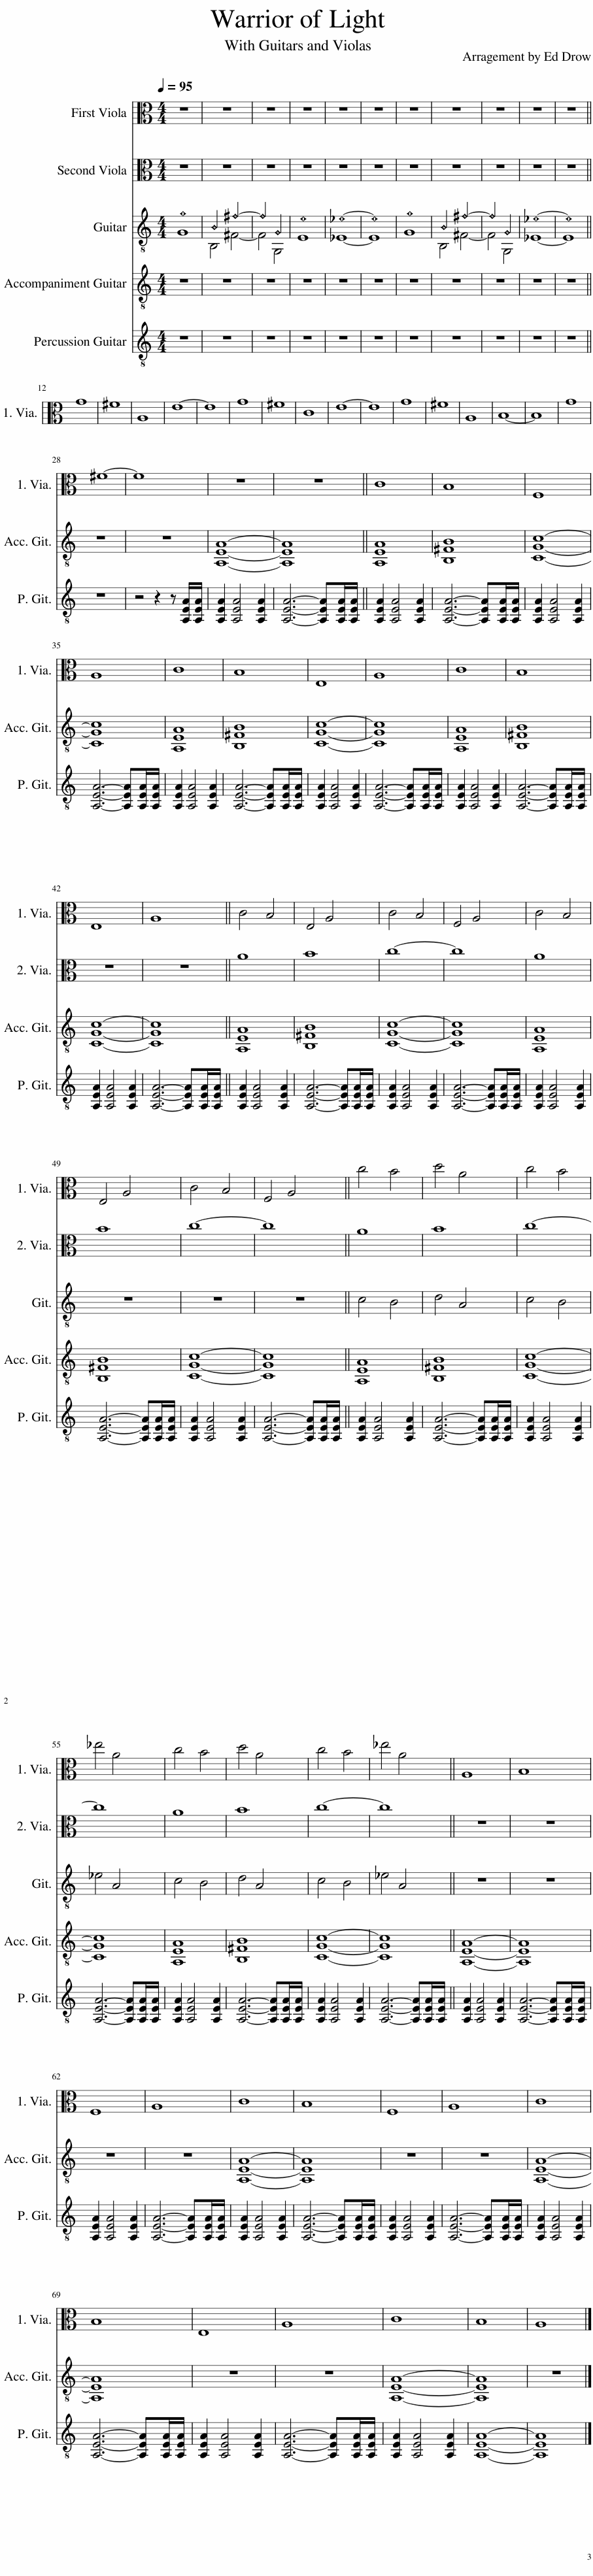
X:1
%%score 1 2 ( 3 4 ) 5 6 7 8 9
L:1/8
Q:1/4=95
M:4/4
I:linebreak $
K:C
V:1 alto
V:2 alto
V:3 treble-8
V:4 treble-8
V:5 treble-8
V:6 treble-8
V:7 perc stafflines=1
K:none
V:8 treble-8
V:9 treble-8
V:1
 z8 | z8 | z8 | z8 | z8 | %5
 z8 | z8 | z8 | z8 | z8 | %10
 z8 ||$ G8 | ^F8 | A,8 | E8- | %15
 E8 | G8 | ^F8 | C8 | E8- | %20
 E8 | G8 | ^F8 | A,8 | B,8- | %25
 B,8 | G8 |$ ^F8- | F8 | z8 | %30
 z8 || C8 | B,8 | F,8 |$ A,8 | %35
 C8 | B,8 | E,8 | A,8 | C8 | %40
 B,8 |$ E,8 | A,8 || C4 B,4 | E,4 A,4 | %45
 C4 B,4 | F,4 A,4 | C4 B,4 |$ E,4 A,4 | C4 B,4 | %50
 F,4 A,4 || c4 B4 | d4 A4 | c4 B4 |$ _e4 A4 | %55
 c4 B4 | d4 A4 | c4 B4 | _e4 A4 || A,8 | %60
 B,8 |$ F,8 | A,8 | C8 | B,8 | %65
 F,8 | A,8 | C8 |$ B,8 | E,8 | %70
 A,8 | C8 | B,8 | A,8 |] %74
V:2
 z8 | z8 | z8 | z8 | z8 | %5
 z8 | z8 | z8 | z8 | z8 | %10
 z8 ||$ z8 | z8 | z8 | z8 | %15
 z8 | z8 | z8 | z8 | z8 | %20
 z8 | z8 | z8 | z8 | z8 | %25
 z8 | z8 |$ z8 | z8 | z8 | %30
 z8 || z8 | z8 | z8 |$ z8 | %35
 z8 | z8 | z8 | z8 | z8 | %40
 z8 |$ z8 | z8 || A8 | B8 | %45
 c8- | c8 | A8 |$ B8 | c8- | %50
 c8 || A8 | B8 | c8- |$ c8 | %55
 A8 | B8 | c8- | c8 || z8 | %60
 z8 |$ z8 | z8 | z8 | z8 | %65
 z8 | z8 | z8 |$ z8 | z8 | %70
 z8 | z8 | z8 | z8 |] %74
V:3
 g8 | B4 ^f4- | f4 G4 | e8 | _e8- | %5
 e8 | g8 | B4 ^f4- | f4 G4 | _e8- | %10
 e8 ||$ z8 | z8 | z8 | z8 | %15
 z8 | z8 | z8 | z8 | z8 | %20
 z8 | z8 | z8 | z8 | z8 | %25
 z8 | z8 |$ z8 | z8 | z8 | %30
 z8 || z8 | z8 | z8 |$ z8 | %35
 z8 | z8 | z8 | z8 | z8 | %40
 z8 |$ z8 | z8 || z8 | z8 | %45
 z8 | z8 | z8 |$ z8 | z8 | %50
 z8 || c4 B4 | d4 A4 | c4 B4 |$ _e4 A4 | %55
 c4 B4 | d4 A4 | c4 B4 | _e4 A4 || z8 | %60
 z8 |$ z8 | z8 | z8 | z8 | %65
 z8 | z8 | z8 |$ z8 | z8 | %70
 z8 | z8 | z8 | z8 |] %74
V:4
 G8 | B,4 ^F4- | F4 G,4 | E8 | _E8- | %5
 E8 | G8 | B,4 ^F4- | F4 G,4 | _E8- | %10
 E8 ||$ x8 | x8 | x8 | x8 | %15
 x8 | x8 | x8 | x8 | x8 | %20
 x8 | x8 | x8 | x8 | x8 | %25
 x8 | x8 |$ x8 | x8 | x8 | %30
 x8 || x8 | x8 | x8 |$ x8 | %35
 x8 | x8 | x8 | x8 | x8 | %40
 x8 |$ x8 | x8 || x8 | x8 | %45
 x8 | x8 | x8 |$ x8 | x8 | %50
 x8 || x8 | x8 | x8 |$ x8 | %55
 x8 | x8 | x8 | x8 || x8 | %60
 x8 |$ x8 | x8 | x8 | x8 | %65
 x8 | x8 | x8 |$ x8 | x8 | %70
 x8 | x8 | x8 | x8 |] %74
V:5
 z8 | z8 | z8 | z8 | z8 | %5
 z8 | z8 | z8 | z8 | z8 | %10
 z8 ||$ z8 | z8 | z8 | z8 | %15
 z8 | z8 | z8 | z8 | z8 | %20
 z8 | z8 | z8 | z8 | z8 | %25
 z8 | z8 |$ z8 | z8 | [A,EA]8- | %30
 [A,EA]8 || [A,EA]8 | [B,^FB]8 | [CGc]8- |$ [CGc]8 | %35
 [A,EA]8 | [B,^FB]8 | [CGc]8- | [CGc]8 | [A,EA]8 | %40
 [B,^FB]8 |$ [CGc]8- | [CGc]8 || [A,EA]8 | [B,^FB]8 | %45
 [CGc]8- | [CGc]8 | [A,EA]8 |$ [B,^FB]8 | [CGc]8- | %50
 [CGc]8 || [A,EA]8 | [B,^FB]8 | [CGc]8- |$ [CGc]8 | %55
 [A,EA]8 | [B,^FB]8 | [CGc]8- | [CGc]8 || [A,EA]8- | %60
 [A,EA]8 |$ z8 | z8 | [A,EA]8- | [A,EA]8 | %65
 z8 | z8 | [A,EA]8- |$ [A,EA]8 | z8 | %70
 z8 | [A,EA]8- | [A,EA]8 | z8 |] %74
V:6
 z8 | z8 | z8 | z8 | z8 | %5
 z8 | z8 | z8 | z8 | z8 | %10
 z8 ||$ z8 | z8 | z8 | z8 | %15
 z8 | z8 | z8 | z8 | z8 | %20
 z8 | z8 | z8 | z8 | z8 | %25
 z8 | z8 |$ z8 | z4 z2 z [A,EA]/[A,EA]/ | [A,EA]2 [A,EA]4 [A,EA]2 | %30
 [A,EA]6- [A,EA][A,EA]/[A,EA]/ || [A,EA]2 [A,EA]4 [A,EA]2 | [A,EA]6- [A,EA][A,EA]/[A,EA]/ | [A,EA]2 [A,EA]4 [A,EA]2 |$ [A,EA]6- [A,EA][A,EA]/[A,EA]/ | %35
 [A,EA]2 [A,EA]4 [A,EA]2 | [A,EA]6- [A,EA][A,EA]/[A,EA]/ | [A,EA]2 [A,EA]4 [A,EA]2 | [A,EA]6- [A,EA][A,EA]/[A,EA]/ | [A,EA]2 [A,EA]4 [A,EA]2 | %40
 [A,EA]6- [A,EA][A,EA]/[A,EA]/ |$ [A,EA]2 [A,EA]4 [A,EA]2 | [A,EA]6- [A,EA][A,EA]/[A,EA]/ || [A,EA]2 [A,EA]4 [A,EA]2 | [A,EA]6- [A,EA][A,EA]/[A,EA]/ | %45
 [A,EA]2 [A,EA]4 [A,EA]2 | [A,EA]6- [A,EA][A,EA]/[A,EA]/ | [A,EA]2 [A,EA]4 [A,EA]2 |$ [A,EA]6- [A,EA][A,EA]/[A,EA]/ | [A,EA]2 [A,EA]4 [A,EA]2 | %50
 [A,EA]6- [A,EA][A,EA]/[A,EA]/ || [A,EA]2 [A,EA]4 [A,EA]2 | [A,EA]6- [A,EA][A,EA]/[A,EA]/ | [A,EA]2 [A,EA]4 [A,EA]2 |$ [A,EA]6- [A,EA][A,EA]/[A,EA]/ | %55
 [A,EA]2 [A,EA]4 [A,EA]2 | [A,EA]6- [A,EA][A,EA]/[A,EA]/ | [A,EA]2 [A,EA]4 [A,EA]2 | [A,EA]6- [A,EA][A,EA]/[A,EA]/ || [A,EA]2 [A,EA]4 [A,EA]2 | %60
 [A,EA]6- [A,EA][A,EA]/[A,EA]/ |$ [A,EA]2 [A,EA]4 [A,EA]2 | [A,EA]6- [A,EA][A,EA]/[A,EA]/ | [A,EA]2 [A,EA]4 [A,EA]2 | [A,EA]6- [A,EA][A,EA]/[A,EA]/ | %65
 [A,EA]2 [A,EA]4 [A,EA]2 | [A,EA]6- [A,EA][A,EA]/[A,EA]/ | [A,EA]2 [A,EA]4 [A,EA]2 |$ [A,EA]6- [A,EA][A,EA]/[A,EA]/ | [A,EA]2 [A,EA]4 [A,EA]2 | %70
 [A,EA]6- [A,EA][A,EA]/[A,EA]/ | [A,EA]2 [A,EA]4 [A,EA]2 | [A,EA]8- | [A,EA]8 |] %74
V:7
 z8 | z8 | z8 | z8 | z8 | %5
 z8 | z8 | z8 | z8 | z8 | %10
 z8 ||$ z8 | z8 | z8 | z8 | %15
 z8 | z8 | z8 | z8 | z8 | %20
 z8 | z8 | z8 | z8 | z8 | %25
 z8 | z8 |$ z8 | z4 z2 z E/ E/ | E2 E4 E2 | %30
 E4 z2 z E/ E/ || E2 E4 E2 | E4 z2 z E/ E/ | E2 E4 E2 |$ E4 z2 z E/ E/ | %35
 E2 E4 E2 | E4 z2 z/ z/ E/ E/ | E2 E4 E2 | E4 z2 z/ z/ E/ E/ | E2 E4 E2 | %40
 E4 z2 z/ z/ E/ E/ |$ E2 E4 E2 | E4 z2 z/ z/ E/ E/ || E2 E4 E2 | E4 z2 z/ z/ E/ E/ | %45
 E2 E4 E2 | E4 z2 z/ z/ E/ E/ | E2 E4 E2 |$ E4 z2 z/ z/ E/ E/ | E2 E4 E2 | %50
 E4 z2 z/ z/ E/ E/ || E2 E4 E2 | E4 z2 z/ z/ E/ E/ | E2 E4 E2 |$ E4 z2 z/ z/ E/ E/ | %55
 E2 E4 E2 | E4 z2 z/ z/ E/ E/ | E2 E4 E2 | E4 z2 z/ z/ E/ E/ || E2 E4 E2 | %60
 E4 z2 z/ z/ E/ E/ |$ E2 E4 E2 | E4 z2 z/ z/ E/ E/ | E2 E4 E2 | E4 z2 z/ z/ E/ E/ | %65
 E2 E4 E2 | E4 z2 z/ z/ E/ E/ | E2 E4 E2 |$ E4 z2 z/ z/ E/ E/ | E2 E4 E2 | %70
 E4 z2 z/ z/ E/ E/ | E2 E4 E2 | E4 z2 z/ z/ E/ E/ | z8 |] %74
V:8
 z8 | z8 | z8 | z8 | z8 | %5
 z8 | z8 | z8 | z8 | z8 | %10
 z8 ||$ z8 | z8 | z8 | z8 | %15
 z8 | z8 | z8 | z8 | z8 | %20
 z8 | z8 | z8 | z8 | z8 | %25
 z8 | z8 |$ z8 | z8 | z8 | %30
 z8 || z8 | z8 | z8 |$ z8 | %35
 z8 | z8 | z8 | z8 | z8 | %40
 z8 |$ z8 | z8 || z8 | z8 | %45
 z8 | z8 | z8 |$ z8 | z8 | %50
 z8 || c4 B4 | d4 A4 | c4 B4 |$ _e4 A4 | %55
 c4 B4 | d4 A4 | c4 B4 | _e4 A4 || z8 | %60
 z8 |$ z8 | z8 | z8 | z8 | %65
 z8 | z8 | z8 |$ z8 | z8 | %70
 z8 | z8 | z8 | z8 |] %74
V:9
 G8 | B,4 ^F4- | F4 G,4 | E8 | _E8- | %5
 E8 | G8 | B,4 ^F4- | F4 G,4 | _E8- | %10
 E8 ||$ x8 | x8 | x8 | x8 | %15
 x8 | x8 | x8 | x8 | x8 | %20
 x8 | x8 | x8 | x8 | x8 | %25
 x8 | x8 |$ x8 | x8 | x8 | %30
 x8 || x8 | x8 | x8 |$ x8 | %35
 x8 | x8 | x8 | x8 | x8 | %40
 x8 |$ x8 | x8 || x8 | x8 | %45
 x8 | x8 | x8 |$ x8 | x8 | %50
 x8 || x8 | x8 | x8 |$ x8 | %55
 x8 | x8 | x8 | x8 || x8 | %60
 x8 |$ x8 | x8 | x8 | x8 | %65
 x8 | x8 | x8 |$ x8 | x8 | %70
 x8 | x8 | x8 | x8 |] %74
